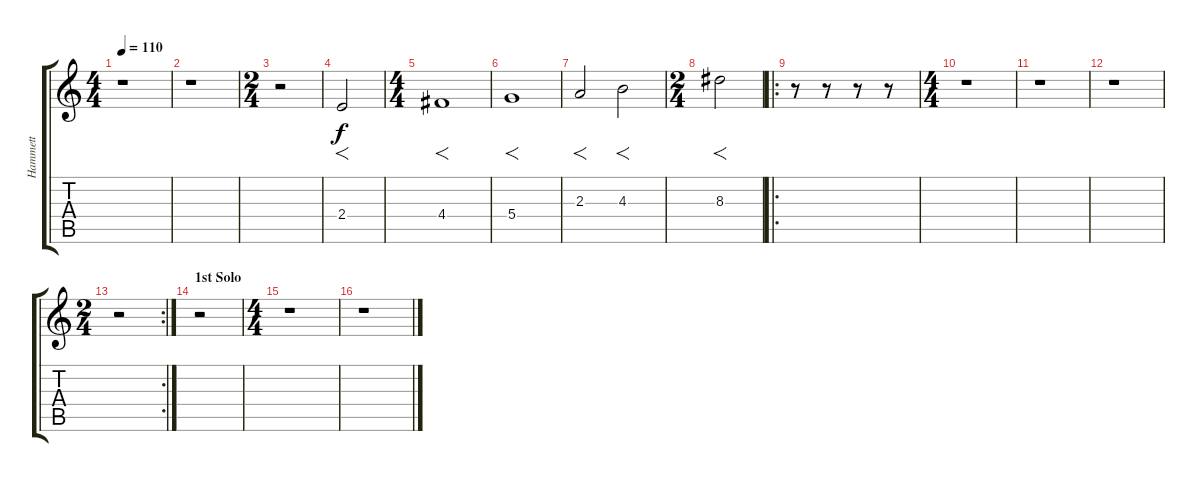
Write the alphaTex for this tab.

\track ("Hammett" "Hammett") {instrument distortionguitar}
\staff {score tabs}
\tuning (E4 B3 G3 D3 A2 E2) {hide}
\ts (4 4)
\tempo 110
\clef g2
\ks c
r.1{dy f} |
r.1 |
\ts (2 4)
r.2 |
2.4.2{f} |
\ts (4 4)
4.4.1{f} |
5.4.1{f} |
2.3.2{f} 4.3.2{f} |
\ts (2 4)
8.3.2{f} |
\ro
r.8 r.8 r.8 r.8 |
\ts (4 4)
r.1 |
r.1 |
r.1 |
\rc 2
\ts (2 4)
r.2 |
\section ("" "1st Solo")
r.2 |
\ts (4 4)
r.1 |
r.1
